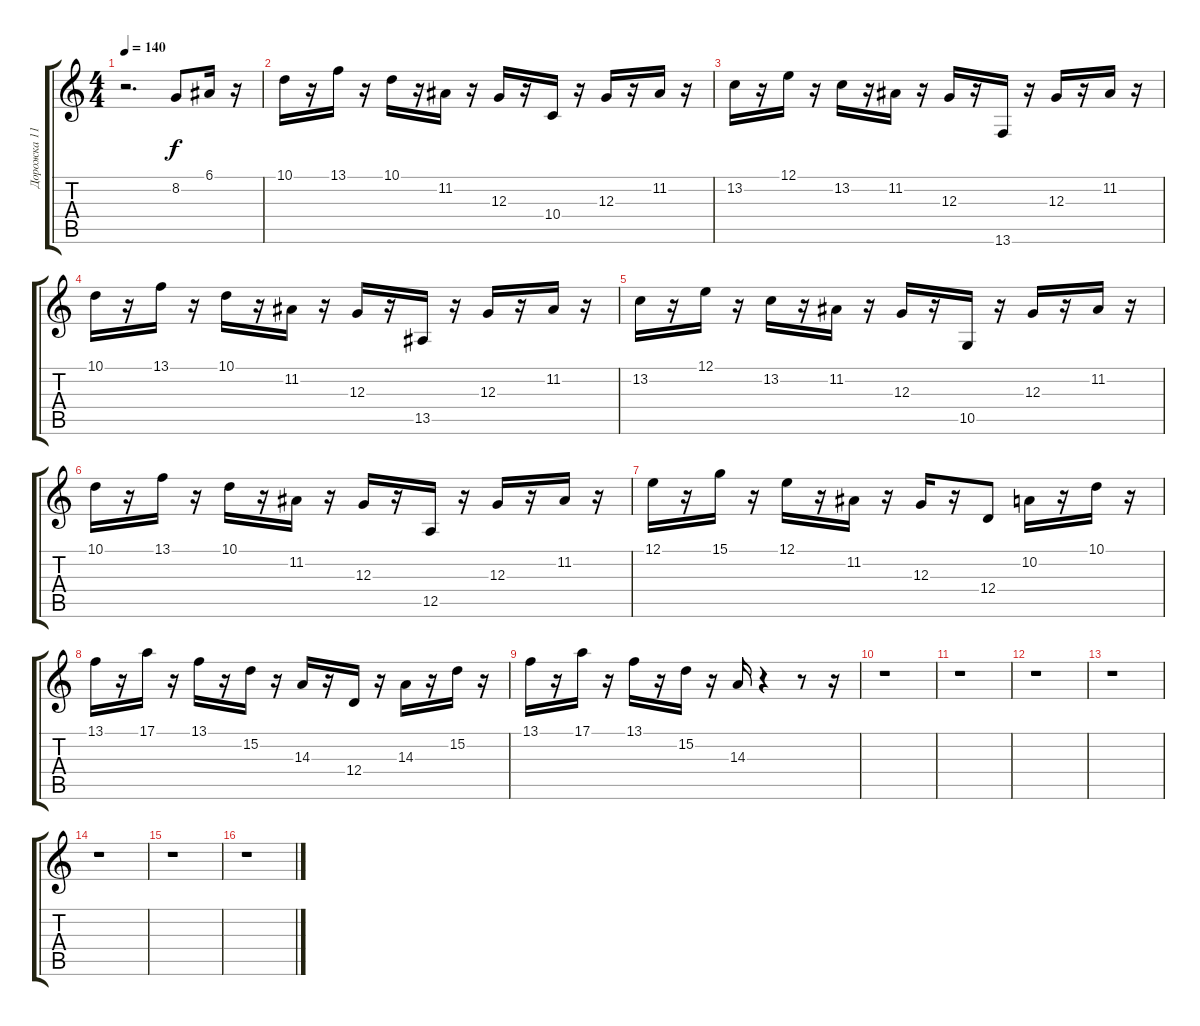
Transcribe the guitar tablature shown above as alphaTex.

\track ("Дорожка 11" "Дорожка 11") {instrument vibraphone}
\staff {score tabs}
\tuning (E4 B3 G3 D3 A2 E2) {hide}
\ts (4 4)
\tempo 140
\clef g2
\ks c
r.2{d dy f} 8.2.8 6.1.16 r.16 |
10.1.16 r.16 13.1.16 r.16 10.1.16 r.16 11.2.16 r.16 12.3.16 r.16 10.4.16 r.16 12.3.16 r.16 11.2.16 r.16 |
13.2.16 r.16 12.1.16 r.16 13.2.16 r.16 11.2.16 r.16 12.3.16 r.16 13.6.16 r.16 12.3.16 r.16 11.2.16 r.16 |
10.1.16 r.16 13.1.16 r.16 10.1.16 r.16 11.2.16 r.16 12.3.16 r.16 13.5.16 r.16 12.3.16 r.16 11.2.16 r.16 |
13.2.16 r.16 12.1.16 r.16 13.2.16 r.16 11.2.16 r.16 12.3.16 r.16 10.5.16 r.16 12.3.16 r.16 11.2.16 r.16 |
10.1.16 r.16 13.1.16 r.16 10.1.16 r.16 11.2.16 r.16 12.3.16 r.16 12.5.16 r.16 12.3.16 r.16 11.2.16 r.16 |
12.1.16 r.16 15.1.16 r.16 12.1.16 r.16 11.2.16 r.16 12.3.16 r.16 12.4.8 10.2.16 r.16 10.1.16 r.16 |
13.1.16 r.16 17.1.16 r.16 13.1.16 r.16 15.2.16 r.16 14.3.16 r.16 12.4.16 r.16 14.3.16 r.16 15.2.16 r.16 |
13.1.16 r.16 17.1.16 r.16 13.1.16 r.16 15.2.16 r.16 14.3.16 r.4 r.8 r.16 |
r.1 |
r.1 |
r.1 |
r.1 |
r.1 |
r.1 |
r.1
